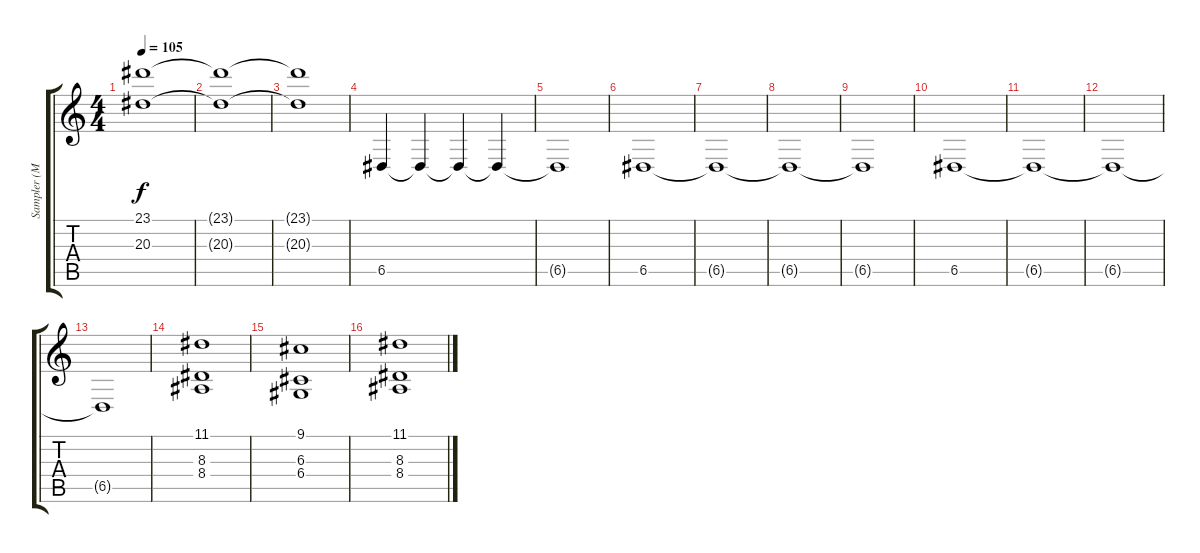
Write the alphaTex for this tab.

\track ("Sampler (Mr.Hahn)" "Sampler (M") {instrument pad2warm}
\staff {score tabs}
\tuning (E4 B3 G3 D3 A2 E2) {hide}
\ts (4 4)
\tempo 105
\clef g2
\ks c
(23.1{t} 20.3{t}).1{dy f} |
(23.1{t} 20.3{t}).1 |
(23.1{t} 20.3{t}).1{volume 8} |
6.5.4{volume 2 instrument pad2warm} 6.5{t}.4{volume 8} 6.5{t}.4 6.5{t}.4 |
6.5{t}.1 |
6.5.1{volume 8} |
6.5{t}.1 |
6.5{t}.1 |
6.5{t}.1 |
6.5.1{volume 8} |
6.5{t}.1 |
6.5{t}.1 |
6.5{t}.1 |
(11.1 8.3 8.4).1{volume 10} |
(9.1 6.3 6.4).1{volume 10} |
(11.1 8.3 8.4).1{volume 10}
